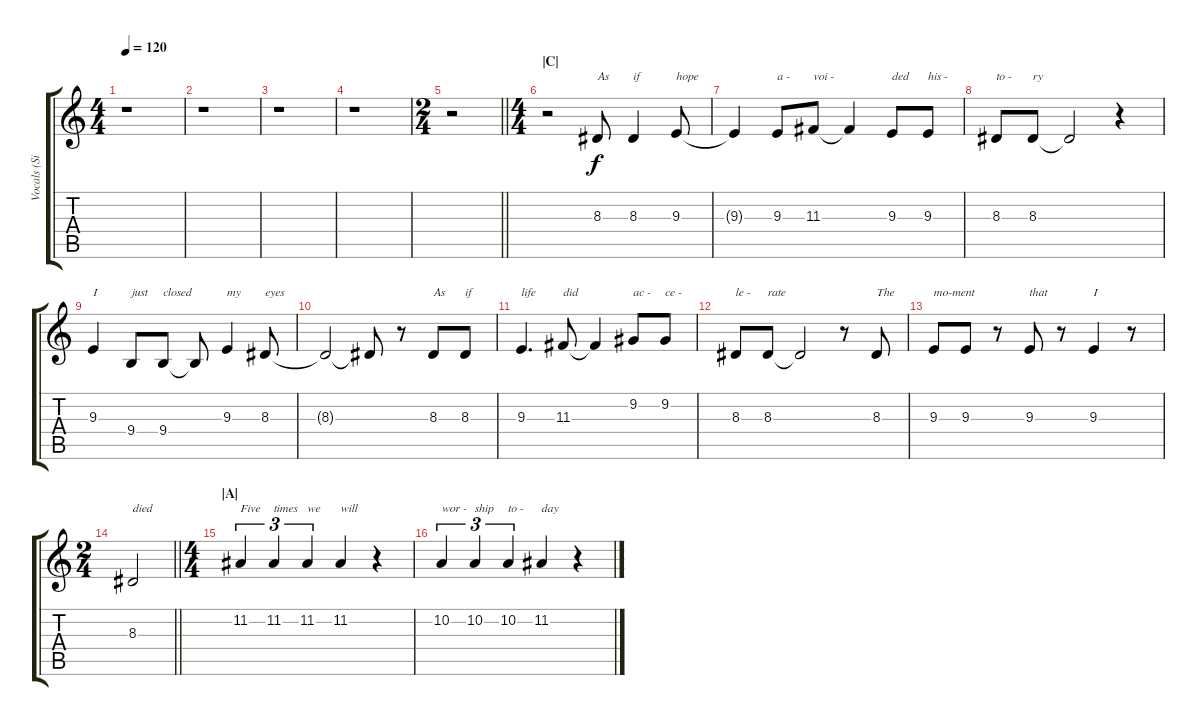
\track ("Vocals (Simone)" "Vocals (Si") {instrument flute}
\staff {score tabs}
\tuning (E4 B3 G3 D3 A2 E2) {hide}
\ts (4 4)
\tempo 120
\clef g2
\ks c
r.1{dy f} |
r.1 |
r.1 |
r.1 |
\ts (2 4)
\barLineRight lightlight
r.2 |
\ts (4 4)
\section ("" "|C|")
r.2 8.3.8{txt "As"} 8.3.4{txt "if"} 9.3.8{txt "hope"} |
9.3{t}.4 9.3.8{txt "a -"} 11.3.8{txt "voi -"} 11.3{t}.4 9.3.8{txt "ded"} 9.3.8{txt "his -"} |
8.3.8{txt "to -"} 8.3.8{txt "ry"} 8.3{t}.2 r.4 |
9.3.4{txt "I"} 9.4.8{txt "just"} 9.4.8{txt "closed"} 9.4{t}.8 9.3.4{txt "my"} 8.3.8{txt "eyes"} |
8.3{t}.2 8.3{t}.8 r.8 8.3.8{txt "As"} 8.3.8{txt "if"} |
9.3.4{d txt "life"} 11.3.8{txt "did"} 11.3{t}.4 9.2.8{txt "ac -"} 9.2.8{txt "ce -"} |
8.3.8{txt "le -"} 8.3.8{txt "rate"} 8.3{t}.2 r.8 8.3.8{txt "The"} |
9.3.8{txt "mo-ment"} 9.3.8 r.8 9.3.8{txt "that"} r.8 9.3.4{txt "I"} r.8 |
\ts (2 4)
\barLineRight lightlight
8.3.2{txt "died"} |
\ts (4 4)
\section ("" "|A|")
11.2.4{tu (3 2) txt "Five"} 11.2.4{tu (3 2) txt "times"} 11.2.4{tu (3 2) txt "we"} 11.2.4{txt "will"} r.4 |
10.2.4{tu (3 2) txt "wor -"} 10.2.4{tu (3 2) txt "ship"} 10.2.4{tu (3 2) txt "to -"} 11.2.4{txt "day"} r.4
